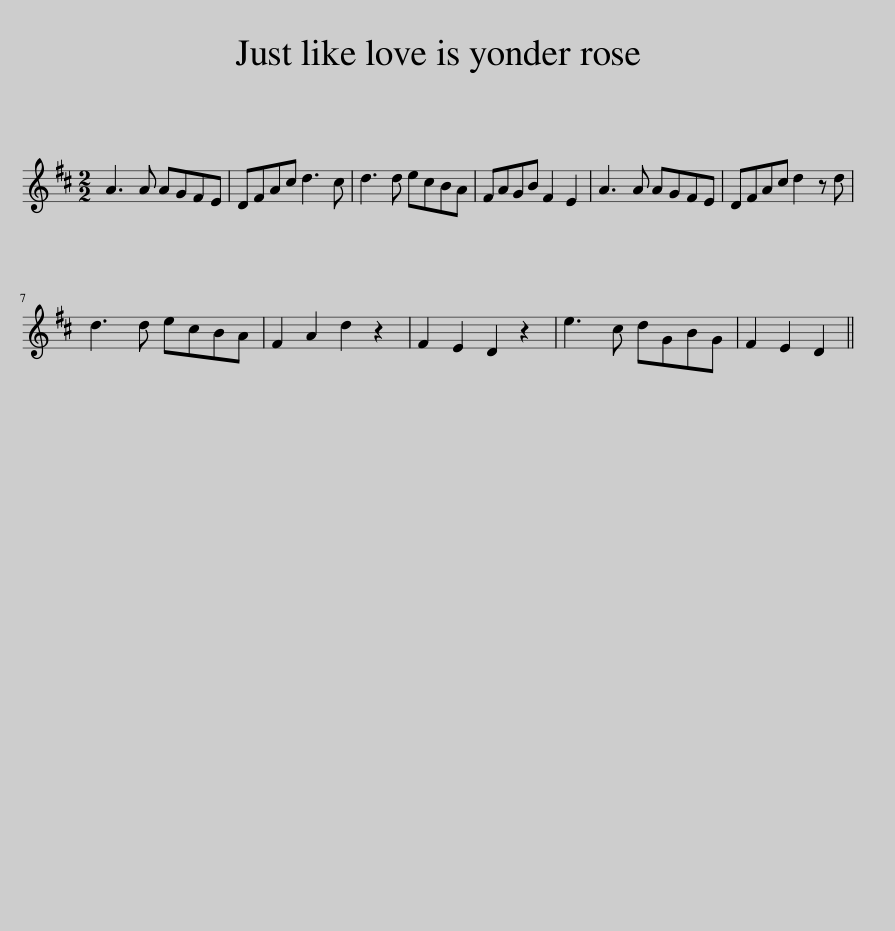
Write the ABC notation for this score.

X:1
L:1/8
M:2/2
I:linebreak $
K:D
V:1 treble
V:1
 A3 A AGFE | DFAc d3 c | d3 d ecBA | FAGB F2 E2 | A3 A AGFE | %5
 DFAc d2 z d |$ d3 d ecBA | F2 A2 d2 z2 | F2 E2 D2 z2 | e3 c dGBG | %10
 F2 E2 D2 || %11
